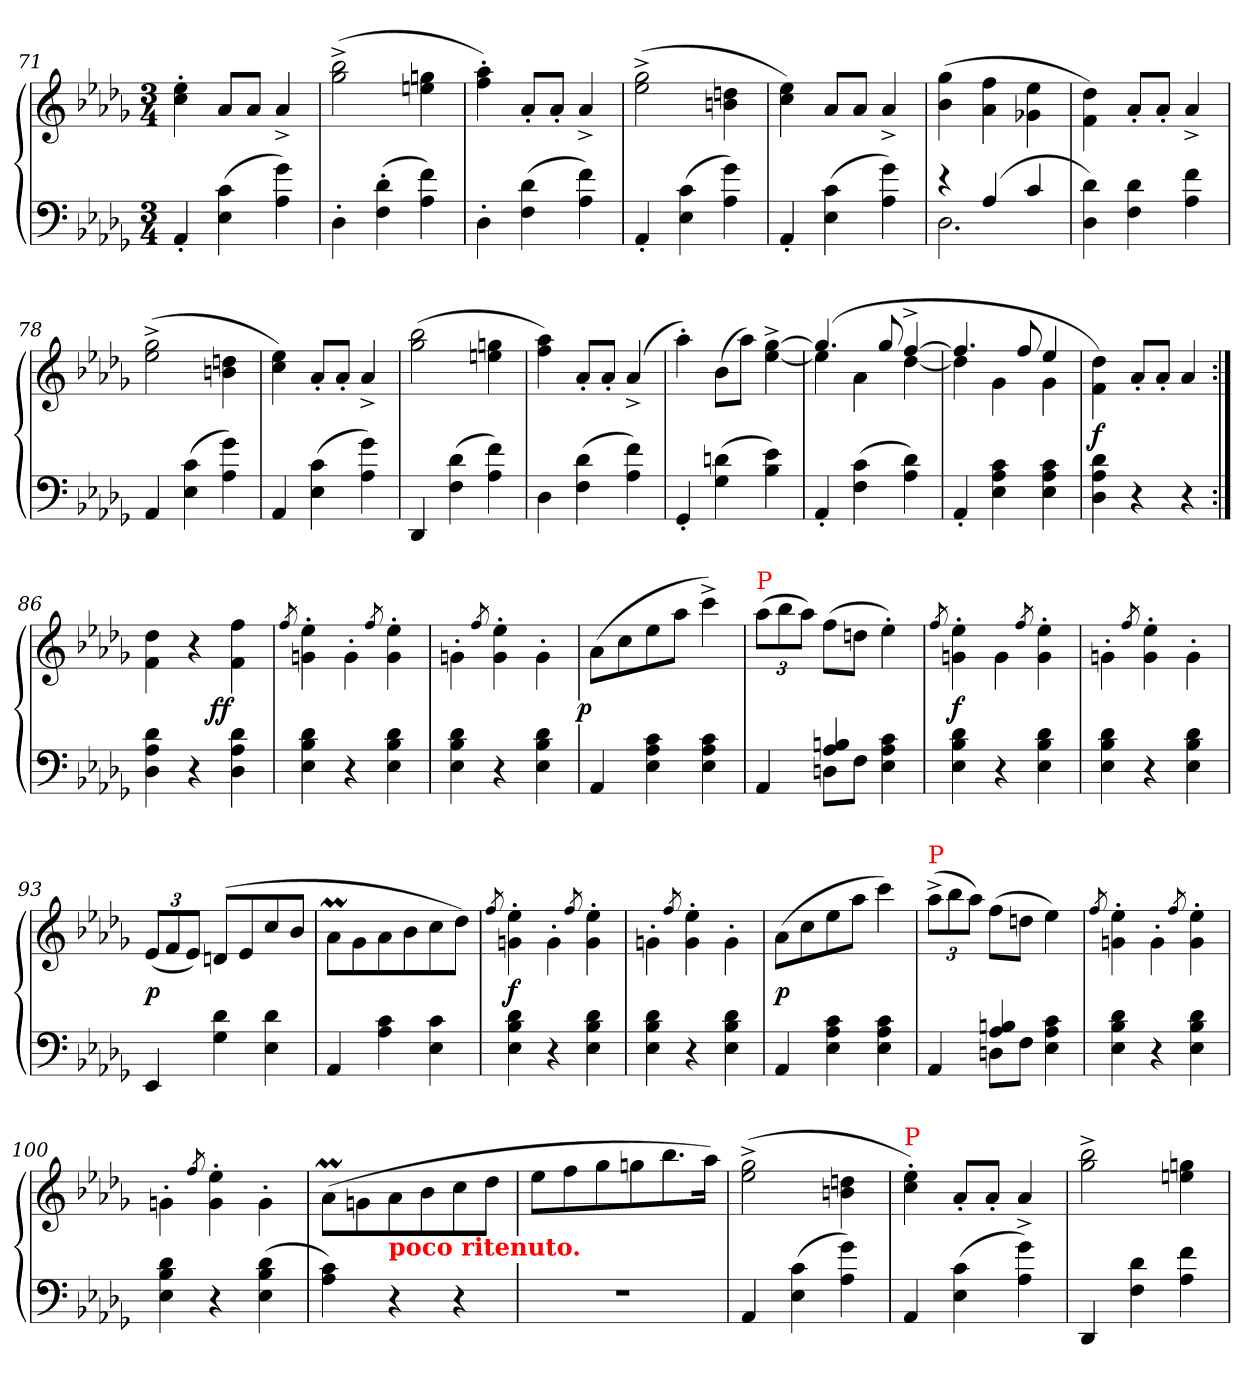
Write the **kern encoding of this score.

**kern	**kern	**dynam
*part1	*part1	*part1
*staff2	*staff1	*staff1/2
*clefF4	*clefG2	*
*k[b-e-a-d-g-]	*k[b-e-a-d-g-]	*
*M3/4	*M3/4	*
=71	=71	=71
4AA-'<	4ee-'> 4cc'>	.
(>4c 4E-	8a-L	.
.	8a-J	.
4g- 4A-)	4a-^<	.
=72	=72	=72
4D-'>	(>2bb-^< 2gg-^<	.
(>4d-'< 4F'<	.	.
4f 4A-)	4ggn 4een	.
=73	=73	=73
4D-'>	4aa-'> 4ff'>)	.
(>4d- 4F	8a-'<L	.
.	8a-'<J	.
4f 4A-)	4a-^<	.
=74	=74	=74
4AA-'<	(>2gg-^< 2ee-^<	.
(>4c 4E-	.	.
4g- 4A-)	4ddn 4bn	.
=75	=75	=75
4AA-'<	4ee- 4cc)	.
(>4c 4E-	8a-L	.
.	8a-J	.
4g- 4A-)	4a-^<	.
=76	=76	=76
*^	*	*
4re	2.D-	(>4gg- 4b-	.
(<4A-	.	4ff 4a-	.
4c	.	4ee- 4g-X	.
*v	*v	*	*
=77	=77	=77
4d- 4D-)	4dd-\ 4f\)	.
4d- 4F	8a-'<L	.
.	8a-'<J	.
4f 4A-	4a-^<	.
=78	=78	=78
4AA-	(>2gg-^< 2ee-^<	.
(>4c 4E-	.	.
4g- 4A-)	4ddn 4bn	.
=79	=79	=79
4AA-	4ee- 4cc)	.
(>4c 4E-	8a-'<L	.
.	8a-'<J	.
4g- 4A-)	4a-^<	.
=80	=80	=80
4DD-	(>2bb- 2gg-	.
(>4d- 4F	.	.
4f 4A-)	4ggn 4een	.
=81	=81	=81
4D-	4aa- 4ff)	.
(>4d- 4F	8a-'<L	.
.	8a-'<J	.
4f 4A-)	(>4a-^<	.
=82	=82	=82
4GG-'<	4aa-'>)	.
(>4dn 4G-	(>8b-L	.
.	8aa-J)	.
4e- 4B-)	[4gg-^< [4ee-^<	.
=83	=83	=83
*	*^	*
4AA-'<	(>4.gg-]	4ee-]	.
(>4c 4F	.	4a-	.
.	8gg-	.	.
4d- 4A-)	[4ff^>	[4dd-	.
=84	=84	=84	=84
4AA-'<	4.ff]	4dd-]	.
4c 4A- 4E-	.	4g-	.
.	8ff	.	.
4c 4A- 4E-	4ee-	4g-	.
*	*v	*v	*
=85	=85	=85
4d- 4A- 4D-	4dd-\ 4f\)	f
4r	8a-'<L	.
.	8a-'<J	.
4r	4a-	.
=86:|!	=86:|!	=86:|!
4d- 4A- 4D-	4dd-\ 4f\	.
4r	4r	.
!	!	!LO:DY:rj
4d- 4A- 4D-	4ff 4f	ff
=87	=87	=87
.	8qff/	.
4d- 4B- 4E-	4ee-'> 4gn'>	.
4r	4g'>\	.
.	8qff/	.
4d- 4B- 4E-	4ee-'> 4g'>	.
=88	=88	=88
4d- 4B- 4E-	4gn'>\	.
.	8qff/	.
4r	4ee-'> 4g'>	.
4d- 4B- 4E-	4g'>\	.
=89	=89	=89
!	!	!LO:DY:rj
4AA-	(>8a-L	p
.	8cc	.
4c 4A- 4E-	8ee-	.
.	8aa-J	.
4c 4A- 4E-	4ccc^<)	.
=90	=90	=90
*^	*	*
*	*	*Xbrackettup	*
!	!	!LO:TX:a:color=red:t=P	!
4AA-	4ryy	(>12aa-L	.
.	.	12bb-	.
.	.	12aa-J)	.
4Bn 4A-	8DnL	(>8ffL	.
.	8FJ	8ddnJ	.
4ryy	4c 4A- 4E-	4ee-'>)	.
*v	*v	*	*
=91	=91	=91
.	8qff/	.
4d- 4B- 4E-	4ee-'> 4gn'>	f
4r	4g\	.
.	8qff/	.
4d- 4B- 4E-	4ee-'> 4g'>	.
=92	=92	=92
4d- 4B- 4E-	4gn'>\	.
.	8qff/	.
4r	4ee-'> 4g'>	.
4d- 4B- 4E-	4g'>\	.
=93	=93	=93
4EE-	(<12e-L	p
.	12f	.
.	12e-J)	.
4d- 4G-	(<8dnL	.
.	8e-	.
4d- 4E-	8cc	.
.	8b-J	.
=94	=94	=94
4AA-	8a-ML	.
.	8g-	.
4c 4A-	8a-	.
.	8b-	.
4c 4E-	8cc	.
.	8dd-J)	.
=95	=95	=95
.	8qff/	.
4d- 4B- 4E-	4ee-'> 4gn'>	f
4r	4g'>\	.
.	8qff/	.
4d- 4B- 4E-	4ee-'> 4g'>	.
=96	=96	=96
4d- 4B- 4E-	4gn'>\	.
.	8qff/	.
4r	4ee-'> 4g'>	.
4d- 4B- 4E-	4g'>\	.
=97	=97	=97
4AA-	(>8a-L	p
.	8cc	.
4c 4A- 4E-	8ee-	.
.	8aa-J	.
4c 4A- 4E-	4ccc)	.
=98	=98	=98
*^	*	*
!	!	!LO:TX:a:color=red:t=P	!
4AA-	4ryy	(>12aa-^<L	.
.	.	12bb-	.
.	.	12aa-J)	.
4Bn 4A-	8DnL	(>8ffL	.
.	8FJ	8ddnJ	.
4ryy	4c 4A- 4E-	4ee-)	.
*v	*v	*	*
=99	=99	=99
.	8qff/	.
4d- 4B- 4E-	4ee-'> 4gn'>	.
4r	4g'>\	.
.	8qff/	.
4d- 4B- 4E-	4ee-'> 4g'>	.
=100	=100	=100
4d- 4B- 4E-	4gn'>\	.
.	8qff/	.
4r	4ee-'> 4g'>	.
(>4d- 4B- 4E-	4g'>\	.
=101	=101	=101
4c 4A-)	(>8a-M\L	.
.	8gn	.
!	!LO:TX:b:B:color=red:t=poco ritenuto.	!
4r	8a-	.
.	8b-	.
4r	8cc	.
.	8dd-J	.
=102	=102	=102
2.rF	8ee-L	.
.	8ff	.
.	8gg-	.
.	8ggn	.
.	8.bb-	.
.	16aa-Jk)	.
=103	=103	=103
4AA-	(>2gg-^< 2ee-^<	.
(>4c 4E-	.	.
4g- 4A-)	4ddn 4bn	.
=104	=104	=104
!	!LO:TX:a:color=red:t=P	!
4AA-	4ee-'> 4cc'>)	.
(>4c 4E-	8a-'<L	.
.	8a-'<J	.
4g- 4A-)	4a-^<	.
=105	=105	=105
4DD-	2bb-^< 2gg-^<	.
4d- 4F	.	.
4f 4A-	4ggn 4een	.
=	=	=
*-	*-	*-
